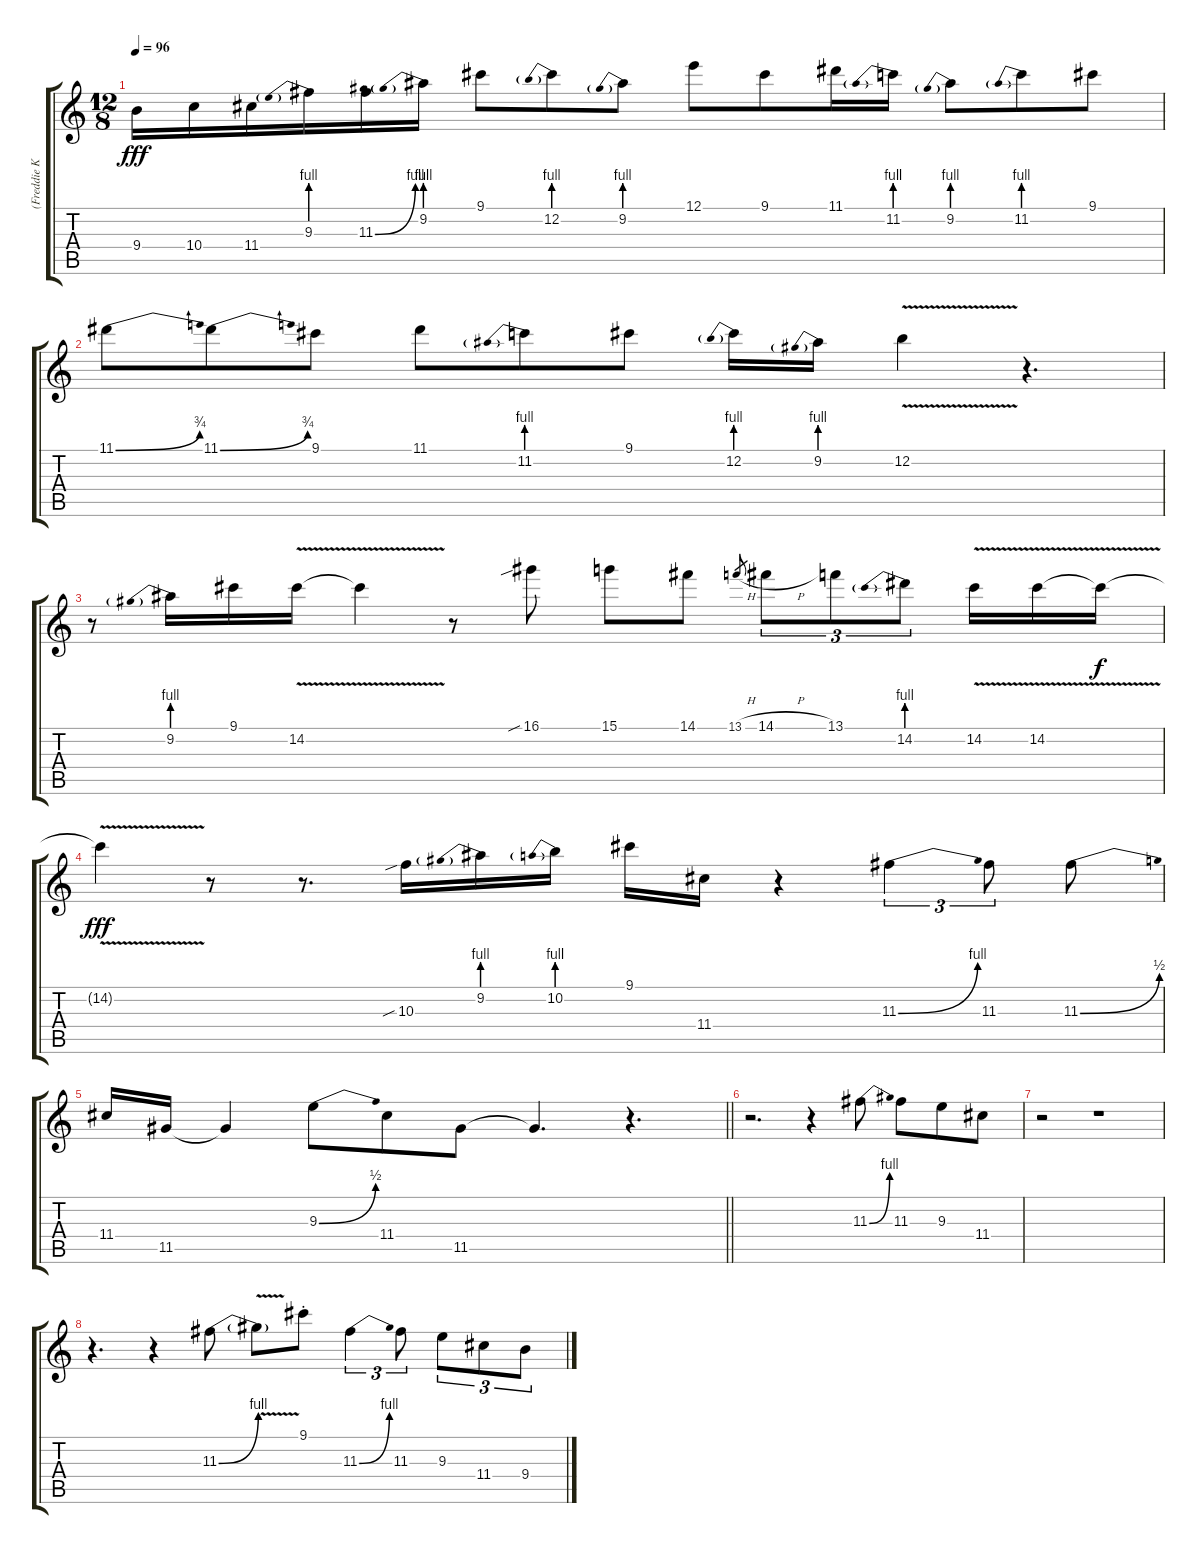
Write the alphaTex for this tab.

\track ("(Freddie King) Overdriven Gtr" "(Freddie K") {instrument overdrivenguitar}
\staff {score tabs}
\tuning (E4 B3 G3 D3 A2 E2) {hide}
\ts (12 8)
\tempo 96
\clef g2
\ks c
9.4.16{dy fff} 10.4.16 11.4.16 9.3{be (prebend 0 4 60 4)}.16 11.3{be (bend 0 0 60 4)}.16 9.2{be (prebend 0 4 60 4)}.16 9.1.8 12.2{be (prebend 0 4 60 4)}.8 9.2{be (prebend 0 4 60 4)}.8 12.1.8 9.1.8 11.1.16 11.2{be (prebend 0 4 60 4)}.16 9.2{be (prebend 0 4 60 4)}.8 11.2{be (prebend 0 4 60 4)}.8 9.1.8 |
11.1{be (bend 0 0 60 3)}.8 11.1{be (bend 0 0 60 3)}.8 9.1.8 11.1.8 11.2{be (prebend 0 4 60 4)}.8 9.1.8 12.2{be (prebend 0 4 60 4)}.16 9.2{be (prebend 0 4 60 4)}.16 12.2{v}.4 r.4{d} |
r.8 9.2{be (prebend 0 4 60 4)}.16 9.1.16 14.2{v}.16 14.2{v t}.4 r.8 16.1{sib}.8 15.1.8 14.1.8 13.1{h}.8{gr} 14.1{h}.8{tu (3 2)} 13.1.8{tu (3 2)} 14.2{be (prebend 0 4 60 4)}.8{tu (3 2)} 14.2{v}.16 14.2{v}.16 14.2{t}.16{dy f} |
14.2{v t}.4{dy fff} r.8 r.8{d} 10.3{sib}.16 9.2{be (prebend 0 4 60 4)}.16 10.2{be (prebend 0 4 60 4)}.16 9.1.16 11.4.16 r.4 11.3{be (bend 0 0 60 4)}.4{tu (3 2)} 11.3.8{tu (3 2)} 11.3{be (bend 0 0 60 2)}.8 |
\barLineRight lightlight
11.4.16 11.5.16 11.5{t}.4 9.3{be (bend 0 0 60 2)}.8 11.4.8 11.5.8 11.5{t}.4{d} r.4{d} |
r.2{d} r.4 11.3{be (bend 0 0 60 4)}.8 11.3.8 9.3.8 11.4.8 |
r.2 r.1 |
r.4{d} r.4 11.3{be (bend 0 0 60 4)}.8 11.3{v t}.8 9.1{st}.8 11.3{be (bend 0 0 60 4)}.4{tu (3 2)} 11.3.8{tu (3 2)} 9.3.8{tu (3 2)} 11.4.8{tu (3 2)} 9.4.8{tu (3 2)}
